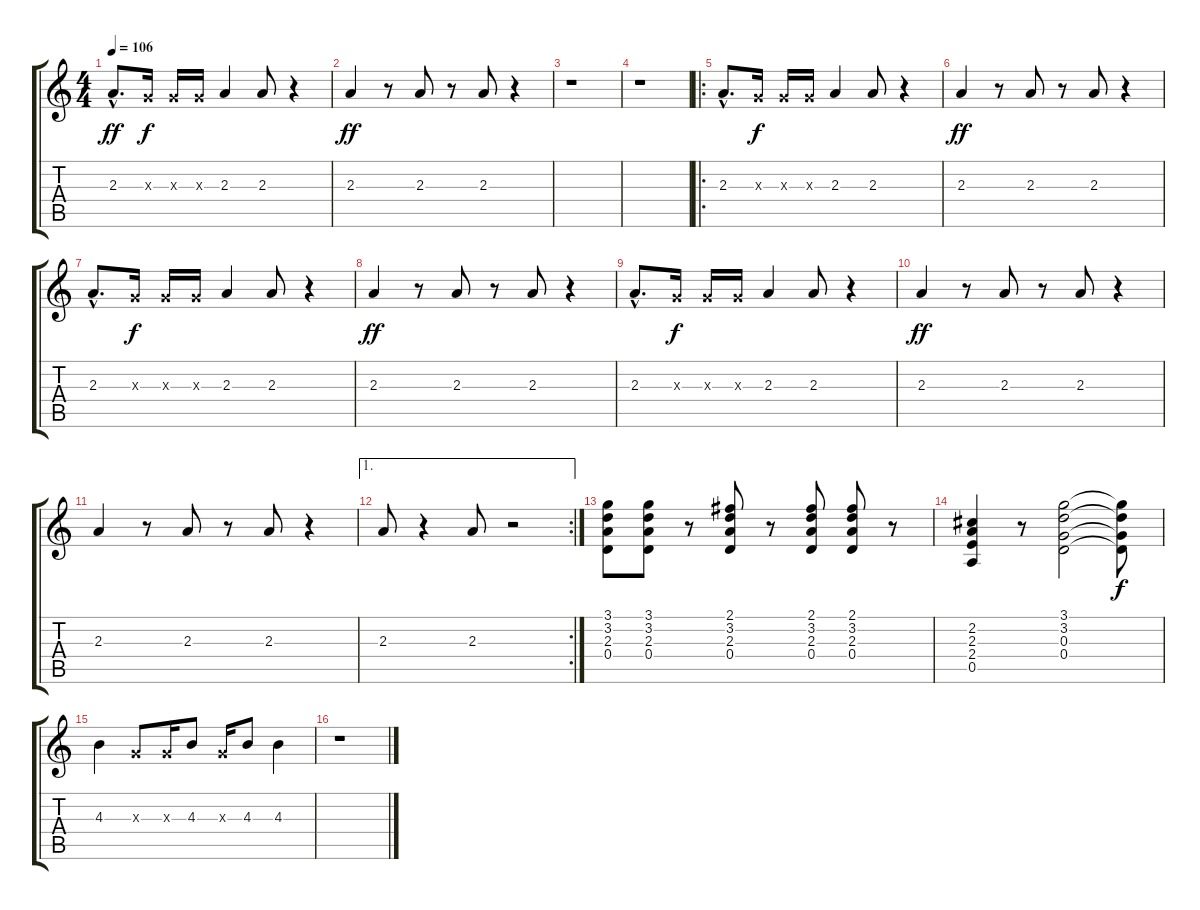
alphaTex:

\track "" {instrument electricguitarclean}
\staff {score tabs}
\tuning (E4 B3 G3 D3 A2 E2) {hide}
\ts (4 4)
\tempo 106
\clef g2
\ks c
2.3{hac}.8{d dy ff instrument electricguitarclean} 0.3{x}.16{dy f} 0.3{x}.16 0.3{x}.16 2.3.4 2.3.8 r.4 |
2.3.4{dy ff} r.8 2.3.8 r.8 2.3.8 r.4 |
r.1 |
r.1 |
\ro
2.3{hac}.8{d} 0.3{x}.16{dy f} 0.3{x}.16 0.3{x}.16 2.3.4 2.3.8 r.4 |
2.3.4{dy ff} r.8 2.3.8 r.8 2.3.8 r.4 |
2.3{hac}.8{d} 0.3{x}.16{dy f} 0.3{x}.16 0.3{x}.16 2.3.4 2.3.8 r.4 |
2.3.4{dy ff} r.8 2.3.8 r.8 2.3.8 r.4 |
2.3{hac}.8{d} 0.3{x}.16{dy f} 0.3{x}.16 0.3{x}.16 2.3.4 2.3.8 r.4 |
2.3.4{dy ff} r.8 2.3.8 r.8 2.3.8 r.4 |
2.3.4 r.8 2.3.8 r.8 2.3.8 r.4 |
\ae 1
\rc 2
2.3.8 r.4 2.3.8 r.2 |
(3.1 3.2 2.3 0.4).8 (3.1 3.2 2.3 0.4).8 r.8 (2.1 3.2 2.3 0.4).8 r.8 (2.1 3.2 2.3 0.4).8 (2.1 3.2 2.3 0.4).8 r.8 |
(2.2 2.3 2.4 0.5).4 r.8 (3.1 3.2 0.3 0.4).2 (3.1{t} 3.2{t} 0.3{t} 0.4{t}).8{dy f} |
4.3.4 0.3{x}.8 0.3{x}.16 4.3.8 0.3{x}.16 4.3.8 4.3.4 |
r.1
